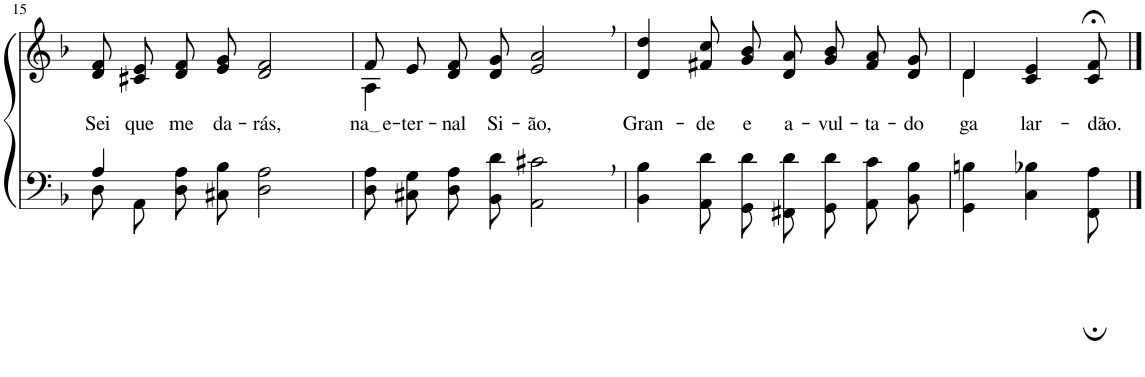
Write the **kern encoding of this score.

**kern	**kern	**text
*part2	*part1	*part1
*staff2	*staff1	*staff1
*I"Parte III e IV	*I"Parte I e II	*
!!LO:PB:g=z
*clefF4	*clefG2	*
*Trd-1c-2	*Trd-1c-2	*
*k[b-]	*k[b-]	*
*M4/4	*M4/4	*
=15	=15	=15
*^	*	*
!	!	!	!LO:LY:b
4A/	8D\L	8d/ 8f/L	Sei
!	!	!	!LO:LY:b
.	8AA\J	8c#X/ 8e/J	que
!	!	!	!LO:LY:b
2.ryy	8D\ 8A\L	8d/ 8f/L	me
!	!	!	!LO:LY:b
.	8C#X\ 8B-\J	8e/ 8g/J	da-
!	!	!	!LO:LY:b
.	2D\ 2A\	2d/ 2f/	-rás,
=16	=16	=16	=16
*	*	*^	*
!	!	!	!	!LO:LY:b
*v	*v	*	*	*
8D\ 8A\L	8f/L	4A\	na e
!	!	!	!LO:LY:b
8C#X\ 8G\J	8e/J	.	-ter-
!	!	!	!LO:LY:b
8D\ 8A\L	8d/ 8f/L	2.ryy	-nal
!	!	!	!LO:LY:b
8BB-\ 8d\J	8d/ 8g/J	.	Si-
!	!	!	!LO:LY:b
2AA\, 2c#X\,	2e/, 2a/,	.	-ão,
*	*v	*v	*
=17	=17	=17
!	!	!LO:LY:b
4BB-\ 4B-\	4d/ 4dd/	Gran-
!	!	!LO:LY:b
8AA\ 8d\L	8f#X/ 8cc/L	-de
!	!	!LO:LY:b
8GG\ 8d\J	8g/ 8b-/J	e
!	!	!LO:LY:b
8FF#X\ 8d\L	8d/ 8a/L	a-
!	!	!LO:LY:b
8GG\ 8d\J	8g/ 8b-/J	-vul-
!	!	!LO:LY:b
8AA\ 8c\L	8f#/ 8a/L	-ta-
!	!	!LO:LY:b
8BB-\ 8B-\J	8d/ 8g/J	-do
=18	=18	=18
*	*^	*
!	!	!	!LO:LY:b
4GG\ 4Bn\	4d/	4d\	-ga-
!	!	!	!LO:LY:b
4C\ 4B-X\	4c/ 4e/	4.ryy	-lar-
!	!	!	!LO:LY:b
8FF\; 8A\;	8c/;< 8f/;<	.	-dão.-
*	*v	*v	*
==	==	==
*-	*-	*-
